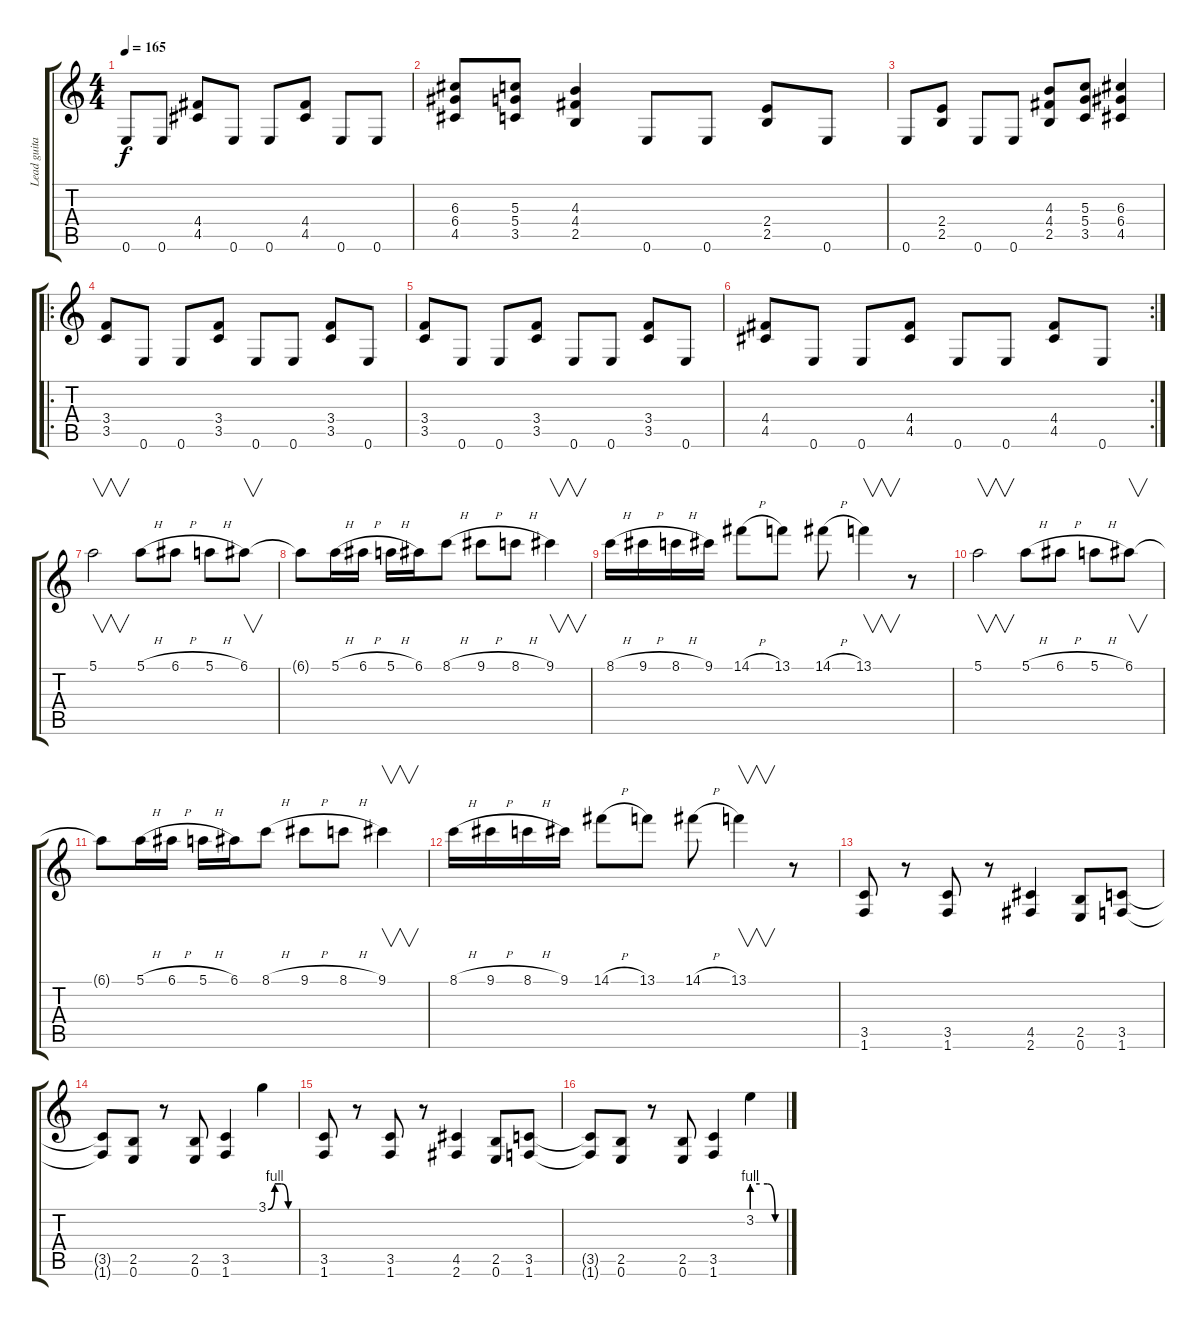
\track ("Lead guitar" "Lead guita") {instrument overdrivenguitar}
\staff {score tabs}
\tuning (E4 B3 G3 D3 A2 E2) {hide}
\ts (4 4)
\tempo 165
\clef g2
\ks c
0.6.8{dy f} 0.6.8 (4.4 4.5).8 0.6.8 0.6.8 (4.4 4.5).8 0.6.8 0.6.8 |
(6.3 6.4 4.5).8 (5.3 5.4 3.5).8 (4.3 4.4 2.5).4 0.6.8 0.6.8 (2.4 2.5).8 0.6.8 |
0.6.8 (2.4 2.5).8 0.6.8 0.6.8 (4.3 4.4 2.5).8 (5.3 5.4 3.5).8 (6.3 6.4 4.5).4 |
\ro
(3.4 3.5).8 0.6.8 0.6.8 (3.4 3.5).8 0.6.8 0.6.8 (3.4 3.5).8 0.6.8 |
(3.4 3.5).8 0.6.8 0.6.8 (3.4 3.5).8 0.6.8 0.6.8 (3.4 3.5).8 0.6.8 |
\rc 2
(4.4 4.5).8 0.6.8 0.6.8 (4.4 4.5).8 0.6.8 0.6.8 (4.4 4.5).8 0.6.8 |
5.1.2{v} 5.1{h}.8 6.1{h}.8 5.1{h}.8 6.1.8{v} |
6.1{t}.8 5.1{h}.16 6.1{h}.16 5.1{h}.16 6.1.16 8.1{h}.8 9.1{h}.8 8.1{h}.8 9.1.4{v} |
8.1{h}.16 9.1{h}.16 8.1{h}.16 9.1.16 14.1{h}.8 13.1.8 14.1{h}.8 13.1.4{v} r.8 |
5.1.2{v} 5.1{h}.8 6.1{h}.8 5.1{h}.8 6.1.8{v} |
6.1{t}.8 5.1{h}.16 6.1{h}.16 5.1{h}.16 6.1.16 8.1{h}.8 9.1{h}.8 8.1{h}.8 9.1.4{v} |
8.1{h}.16 9.1{h}.16 8.1{h}.16 9.1.16 14.1{h}.8 13.1.8 14.1{h}.8 13.1.4{v} r.8 |
(3.5 1.6).8 r.8 (3.5 1.6).8 r.8 (4.5 2.6).4 (2.5 0.6).8 (3.5 1.6).8 |
(3.5{t} 1.6{t}).8 (2.5 0.6).8 r.8 (2.5 0.6).8 (3.5 1.6).4 3.1{be (custom 0 0 15 4 30 4 45 0 60 0)}.4 |
(3.5 1.6).8{volume 12} r.8 (3.5 1.6).8 r.8 (4.5 2.6).4 (2.5 0.6).8 (3.5 1.6).8 |
(3.5{t} 1.6{t}).8 (2.5 0.6).8 r.8 (2.5 0.6).8 (3.5 1.6).4 3.2{be (custom 0 4 15 4 30 4 45 0 60 0)}.4
